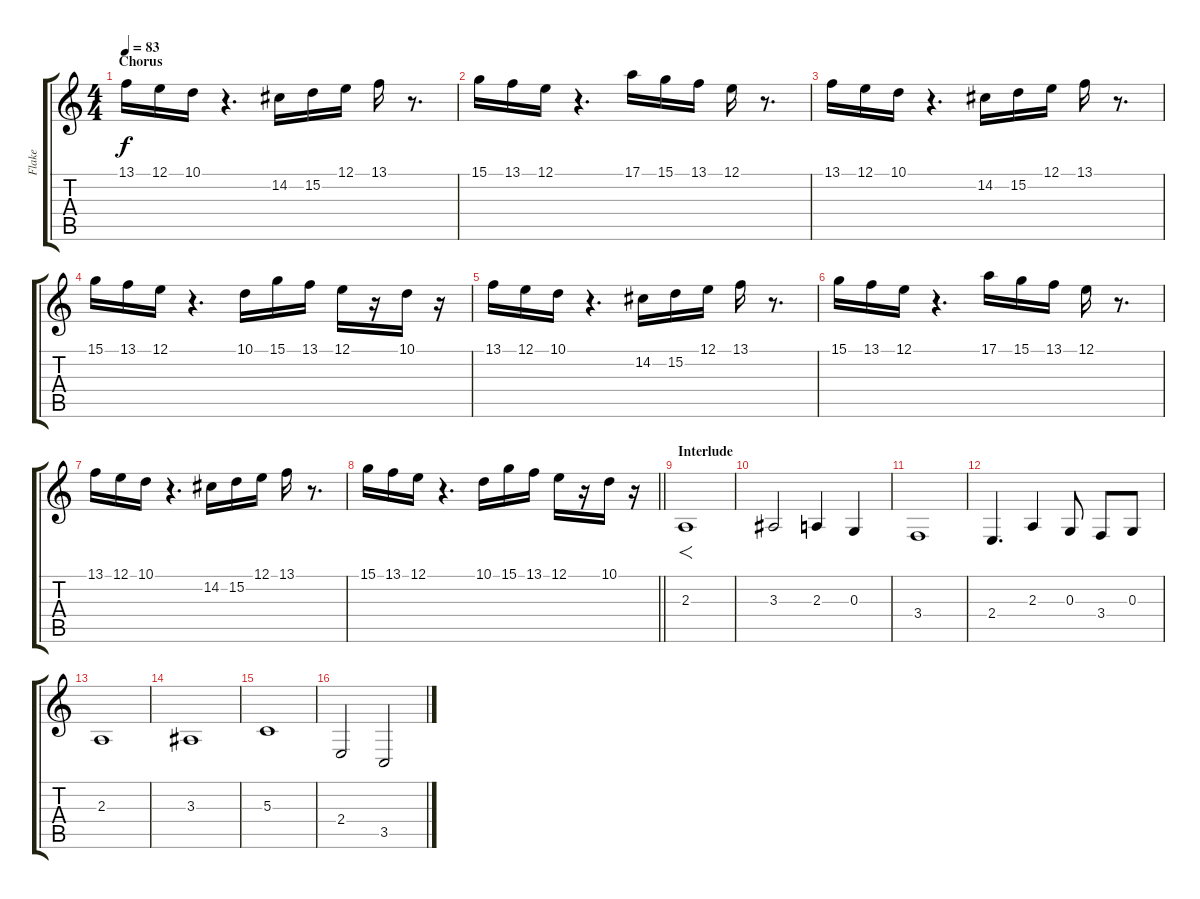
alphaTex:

\track ("Flake" "Flake") {instrument stringensemble1}
\staff {score tabs}
\tuning (E4 B3 G3 D3 A2 E2) {hide}
\ts (4 4)
\section ("" "Chorus")
\tempo 83
\clef g2
\ks c
13.1.16{dy f} 12.1.16 10.1.16 r.4{d} 14.2.16 15.2.16 12.1.16 13.1.16 r.8{d} |
15.1.16 13.1.16 12.1.16 r.4{d} 17.1.16 15.1.16 13.1.16 12.1.16 r.8{d} |
13.1.16 12.1.16 10.1.16 r.4{d} 14.2.16 15.2.16 12.1.16 13.1.16 r.8{d} |
15.1.16 13.1.16 12.1.16 r.4{d} 10.1.16 15.1.16 13.1.16 12.1.16 r.16 10.1.16 r.16 |
13.1.16 12.1.16 10.1.16 r.4{d} 14.2.16 15.2.16 12.1.16 13.1.16 r.8{d} |
15.1.16 13.1.16 12.1.16 r.4{d} 17.1.16 15.1.16 13.1.16 12.1.16 r.8{d} |
13.1.16 12.1.16 10.1.16 r.4{d} 14.2.16 15.2.16 12.1.16 13.1.16 r.8{d} |
\barLineRight lightlight
15.1.16 13.1.16 12.1.16 r.4{d} 10.1.16 15.1.16 13.1.16 12.1.16 r.16 10.1.16 r.16 |
\section ("" "Interlude")
2.3.1{f instrument viola} |
3.3.2 2.3.4 0.3.4 |
3.4.1 |
2.4.4{d} 2.3.4 0.3.8 3.4.8 0.3.8 |
2.3.1 |
3.3.1 |
5.3.1 |
2.4.2 3.5.2
